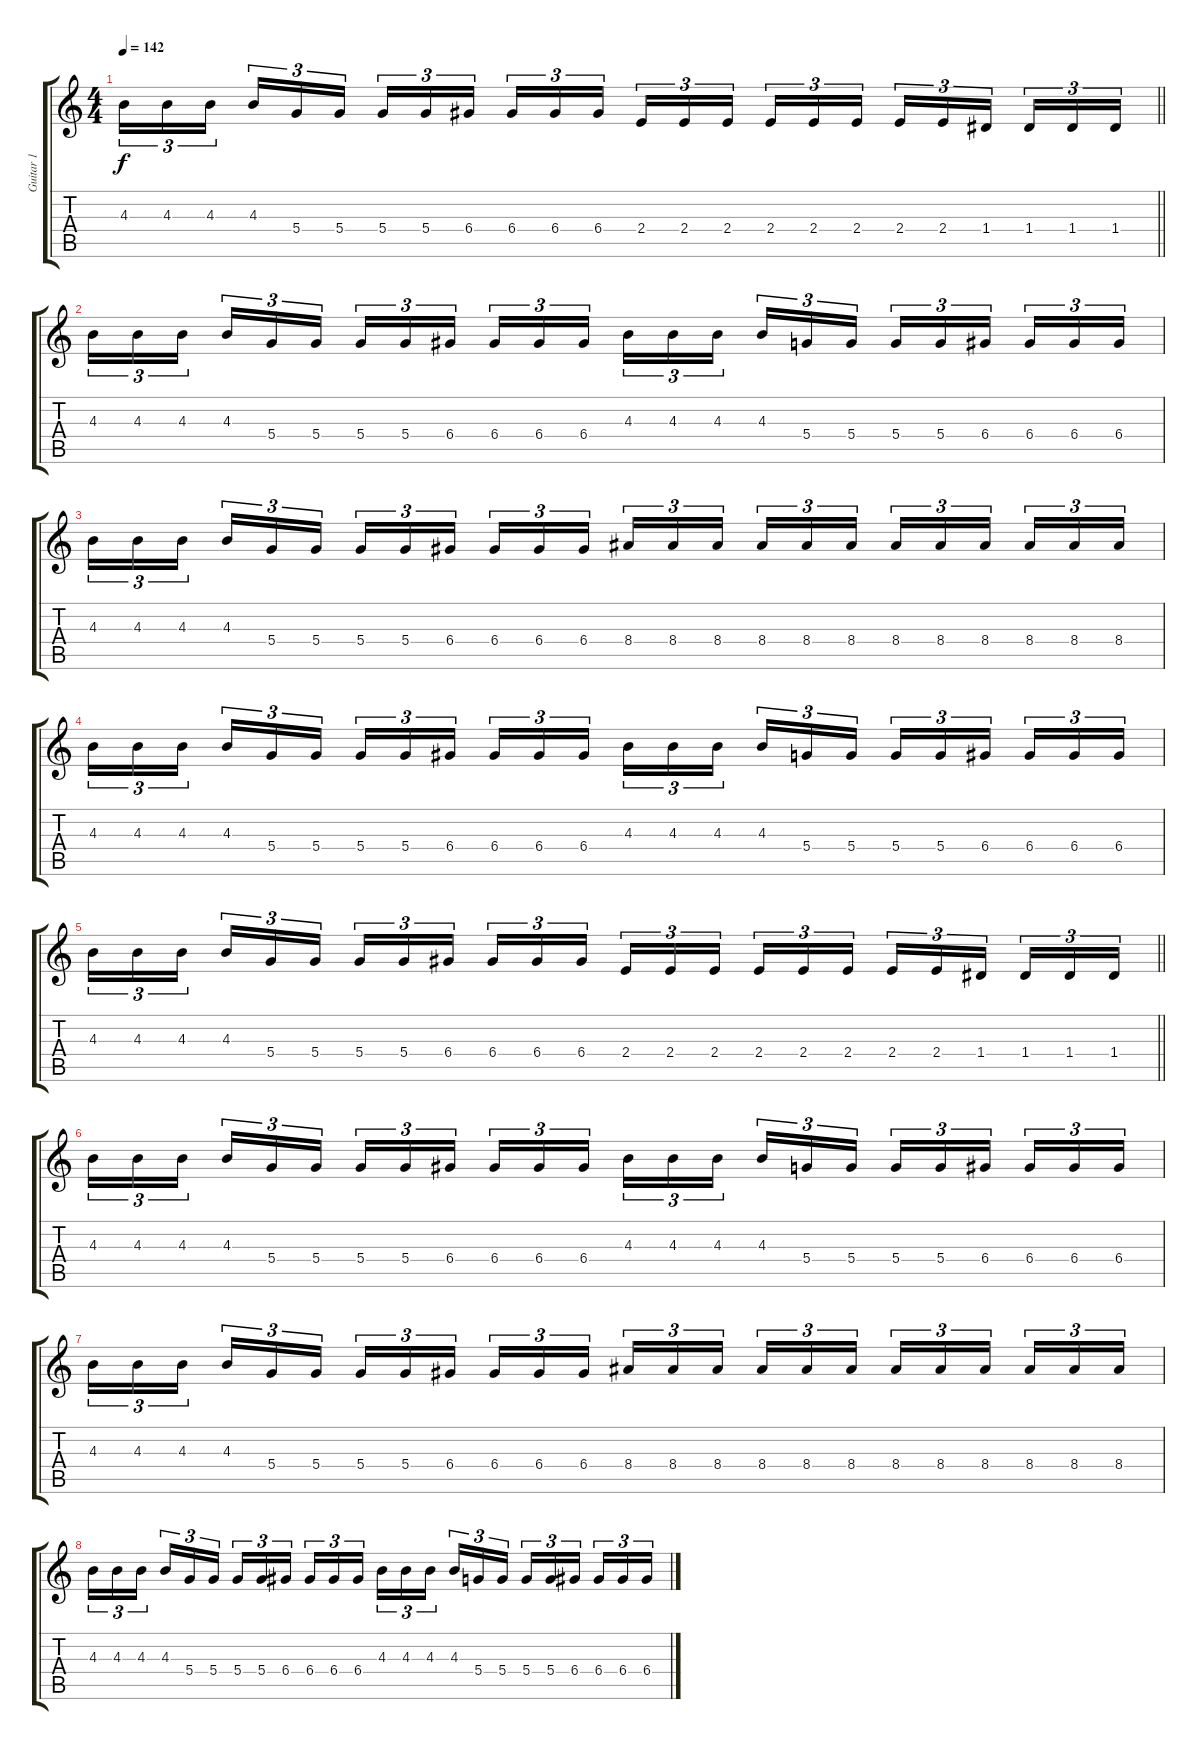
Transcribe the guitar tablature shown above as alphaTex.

\track ("Guitar 1" "Guitar 1") {instrument distortionguitar}
\staff {score tabs}
\tuning (E4 B3 G3 D3 A2 D2) {hide}
\ts (4 4)
\tempo 142
\clef g2
\barLineRight lightlight
\ks c
4.3.16{tu (3 2) dy f} 4.3.16{tu (3 2)} 4.3.16{tu (3 2) beam splitsecondary} 4.3.16{tu (3 2)} 5.4.16{tu (3 2)} 5.4.16{tu (3 2)} 5.4.16{tu (3 2)} 5.4.16{tu (3 2)} 6.4.16{tu (3 2) beam splitsecondary} 6.4.16{tu (3 2)} 6.4.16{tu (3 2)} 6.4.16{tu (3 2)} 2.4.16{tu (3 2)} 2.4.16{tu (3 2)} 2.4.16{tu (3 2) beam splitsecondary} 2.4.16{tu (3 2)} 2.4.16{tu (3 2)} 2.4.16{tu (3 2)} 2.4.16{tu (3 2)} 2.4.16{tu (3 2)} 1.4.16{tu (3 2) beam splitsecondary} 1.4.16{tu (3 2)} 1.4.16{tu (3 2)} 1.4.16{tu (3 2)} |
4.3.16{tu (3 2)} 4.3.16{tu (3 2)} 4.3.16{tu (3 2) beam splitsecondary} 4.3.16{tu (3 2)} 5.4.16{tu (3 2)} 5.4.16{tu (3 2)} 5.4.16{tu (3 2)} 5.4.16{tu (3 2)} 6.4.16{tu (3 2) beam splitsecondary} 6.4.16{tu (3 2)} 6.4.16{tu (3 2)} 6.4.16{tu (3 2)} 4.3.16{tu (3 2)} 4.3.16{tu (3 2)} 4.3.16{tu (3 2) beam splitsecondary} 4.3.16{tu (3 2)} 5.4.16{tu (3 2)} 5.4.16{tu (3 2)} 5.4.16{tu (3 2)} 5.4.16{tu (3 2)} 6.4.16{tu (3 2) beam splitsecondary} 6.4.16{tu (3 2)} 6.4.16{tu (3 2)} 6.4.16{tu (3 2)} |
4.3.16{tu (3 2)} 4.3.16{tu (3 2)} 4.3.16{tu (3 2) beam splitsecondary} 4.3.16{tu (3 2)} 5.4.16{tu (3 2)} 5.4.16{tu (3 2)} 5.4.16{tu (3 2)} 5.4.16{tu (3 2)} 6.4.16{tu (3 2) beam splitsecondary} 6.4.16{tu (3 2)} 6.4.16{tu (3 2)} 6.4.16{tu (3 2)} 8.4.16{tu (3 2)} 8.4.16{tu (3 2)} 8.4.16{tu (3 2) beam splitsecondary} 8.4.16{tu (3 2)} 8.4.16{tu (3 2)} 8.4.16{tu (3 2)} 8.4.16{tu (3 2)} 8.4.16{tu (3 2)} 8.4.16{tu (3 2) beam splitsecondary} 8.4.16{tu (3 2)} 8.4.16{tu (3 2)} 8.4.16{tu (3 2)} |
4.3.16{tu (3 2)} 4.3.16{tu (3 2)} 4.3.16{tu (3 2) beam splitsecondary} 4.3.16{tu (3 2)} 5.4.16{tu (3 2)} 5.4.16{tu (3 2)} 5.4.16{tu (3 2)} 5.4.16{tu (3 2)} 6.4.16{tu (3 2) beam splitsecondary} 6.4.16{tu (3 2)} 6.4.16{tu (3 2)} 6.4.16{tu (3 2)} 4.3.16{tu (3 2)} 4.3.16{tu (3 2)} 4.3.16{tu (3 2) beam splitsecondary} 4.3.16{tu (3 2)} 5.4.16{tu (3 2)} 5.4.16{tu (3 2)} 5.4.16{tu (3 2)} 5.4.16{tu (3 2)} 6.4.16{tu (3 2) beam splitsecondary} 6.4.16{tu (3 2)} 6.4.16{tu (3 2)} 6.4.16{tu (3 2)} |
\barLineRight lightlight
4.3.16{tu (3 2)} 4.3.16{tu (3 2)} 4.3.16{tu (3 2) beam splitsecondary} 4.3.16{tu (3 2)} 5.4.16{tu (3 2)} 5.4.16{tu (3 2)} 5.4.16{tu (3 2)} 5.4.16{tu (3 2)} 6.4.16{tu (3 2) beam splitsecondary} 6.4.16{tu (3 2)} 6.4.16{tu (3 2)} 6.4.16{tu (3 2)} 2.4.16{tu (3 2)} 2.4.16{tu (3 2)} 2.4.16{tu (3 2) beam splitsecondary} 2.4.16{tu (3 2)} 2.4.16{tu (3 2)} 2.4.16{tu (3 2)} 2.4.16{tu (3 2)} 2.4.16{tu (3 2)} 1.4.16{tu (3 2) beam splitsecondary} 1.4.16{tu (3 2)} 1.4.16{tu (3 2)} 1.4.16{tu (3 2)} |
4.3.16{tu (3 2)} 4.3.16{tu (3 2)} 4.3.16{tu (3 2) beam splitsecondary} 4.3.16{tu (3 2)} 5.4.16{tu (3 2)} 5.4.16{tu (3 2)} 5.4.16{tu (3 2)} 5.4.16{tu (3 2)} 6.4.16{tu (3 2) beam splitsecondary} 6.4.16{tu (3 2)} 6.4.16{tu (3 2)} 6.4.16{tu (3 2)} 4.3.16{tu (3 2)} 4.3.16{tu (3 2)} 4.3.16{tu (3 2) beam splitsecondary} 4.3.16{tu (3 2)} 5.4.16{tu (3 2)} 5.4.16{tu (3 2)} 5.4.16{tu (3 2)} 5.4.16{tu (3 2)} 6.4.16{tu (3 2) beam splitsecondary} 6.4.16{tu (3 2)} 6.4.16{tu (3 2)} 6.4.16{tu (3 2)} |
4.3.16{tu (3 2)} 4.3.16{tu (3 2)} 4.3.16{tu (3 2) beam splitsecondary} 4.3.16{tu (3 2)} 5.4.16{tu (3 2)} 5.4.16{tu (3 2)} 5.4.16{tu (3 2)} 5.4.16{tu (3 2)} 6.4.16{tu (3 2) beam splitsecondary} 6.4.16{tu (3 2)} 6.4.16{tu (3 2)} 6.4.16{tu (3 2)} 8.4.16{tu (3 2)} 8.4.16{tu (3 2)} 8.4.16{tu (3 2) beam splitsecondary} 8.4.16{tu (3 2)} 8.4.16{tu (3 2)} 8.4.16{tu (3 2)} 8.4.16{tu (3 2)} 8.4.16{tu (3 2)} 8.4.16{tu (3 2) beam splitsecondary} 8.4.16{tu (3 2)} 8.4.16{tu (3 2)} 8.4.16{tu (3 2)} |
4.3.16{tu (3 2)} 4.3.16{tu (3 2)} 4.3.16{tu (3 2) beam splitsecondary} 4.3.16{tu (3 2)} 5.4.16{tu (3 2)} 5.4.16{tu (3 2)} 5.4.16{tu (3 2)} 5.4.16{tu (3 2)} 6.4.16{tu (3 2) beam splitsecondary} 6.4.16{tu (3 2)} 6.4.16{tu (3 2)} 6.4.16{tu (3 2)} 4.3.16{tu (3 2)} 4.3.16{tu (3 2)} 4.3.16{tu (3 2) beam splitsecondary} 4.3.16{tu (3 2)} 5.4.16{tu (3 2)} 5.4.16{tu (3 2)} 5.4.16{tu (3 2)} 5.4.16{tu (3 2)} 6.4.16{tu (3 2) beam splitsecondary} 6.4.16{tu (3 2)} 6.4.16{tu (3 2)} 6.4.16{tu (3 2)}
